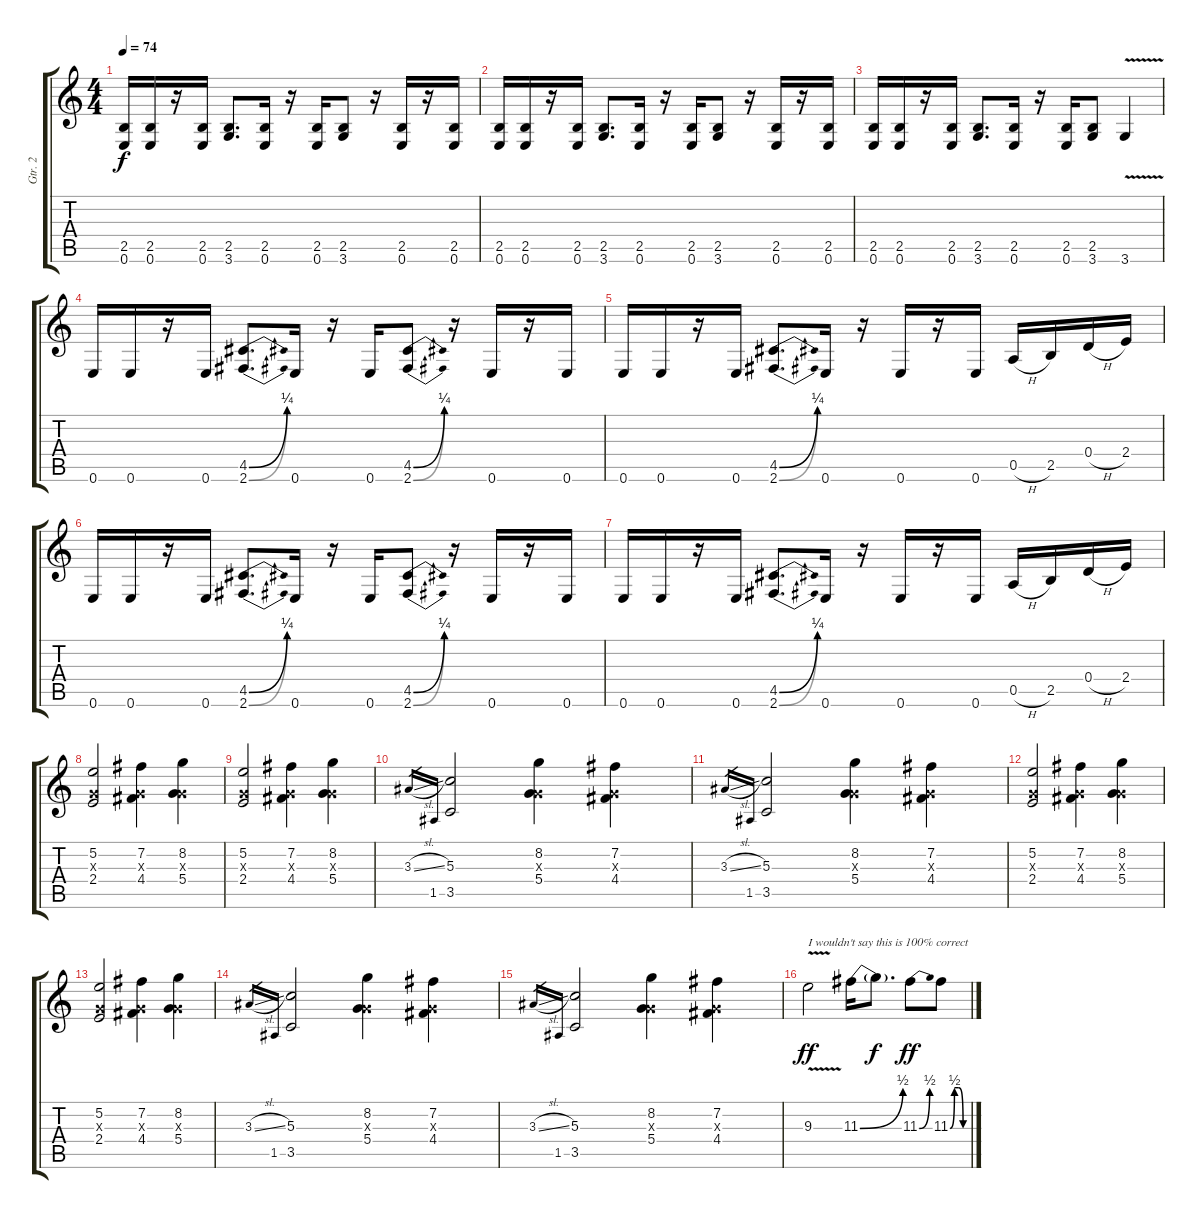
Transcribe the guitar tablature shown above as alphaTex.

\track ("Gtr. 2" "Gtr. 2") {instrument overdrivenguitar}
\staff {score tabs}
\tuning (E4 B3 G3 D3 A2 E2) {hide}
\ts (4 4)
\tempo 74
\clef g2
\ks c
(2.5 0.6).16{dy f} (2.5 0.6).16 r.16 (2.5 0.6).16 (2.5 3.6).8{d} (2.5 0.6).16 r.16 (2.5 0.6).16 (2.5 3.6).8 r.16 (2.5 0.6).16 r.16 (2.5 0.6).16 |
(2.5 0.6).16 (2.5 0.6).16 r.16 (2.5 0.6).16 (2.5 3.6).8{d} (2.5 0.6).16 r.16 (2.5 0.6).16 (2.5 3.6).8 r.16 (2.5 0.6).16 r.16 (2.5 0.6).16 |
(2.5 0.6).16 (2.5 0.6).16 r.16 (2.5 0.6).16 (2.5 3.6).8{d} (2.5 0.6).16 r.16 (2.5 0.6).16 (2.5 3.6).8 3.6{v}.4 |
0.6.16 0.6.16 r.16 0.6.16 (4.5{be (bend 0 0 60 1)} 2.6{be (bend 0 0 60 1)}).8{d} 0.6.16 r.16 0.6.16 (4.5{be (bend 0 0 60 1)} 2.6{be (bend 0 0 60 1)}).8 r.16 0.6.16 r.16 0.6.16 |
0.6.16 0.6.16 r.16 0.6.16 (4.5{be (bend 0 0 60 1)} 2.6{be (bend 0 0 60 1)}).8{d} 0.6.16 r.16 0.6.16 r.16 0.6.16 0.5{h}.16 2.5.16 0.4{h}.16 2.4.16 |
0.6.16 0.6.16 r.16 0.6.16 (4.5{be (bend 0 0 60 1)} 2.6{be (bend 0 0 60 1)}).8{d} 0.6.16 r.16 0.6.16 (4.5{be (bend 0 0 60 1)} 2.6{be (bend 0 0 60 1)}).8 r.16 0.6.16 r.16 0.6.16 |
0.6.16 0.6.16 r.16 0.6.16 (4.5{be (bend 0 0 60 1)} 2.6{be (bend 0 0 60 1)}).8{d} 0.6.16 r.16 0.6.16 r.16 0.6.16 0.5{h}.16 2.5.16 0.4{h}.16 2.4.16 |
(5.2 0.3{x} 2.4).2 (7.2 0.3{x} 4.4).4 (8.2 0.3{x} 5.4).4 |
(5.2 0.3{x} 2.4).2 (7.2 0.3{x} 4.4).4 (8.2 0.3{x} 5.4).4 |
3.3{sl}.16{gr} 1.5.16{gr} (5.3 3.5).2 (8.2 0.3{x} 5.4).4 (7.2 0.3{x} 4.4).4 |
3.3{sl}.16{gr} 1.5.16{gr} (5.3 3.5).2 (8.2 0.3{x} 5.4).4 (7.2 0.3{x} 4.4).4 |
(5.2 0.3{x} 2.4).2 (7.2 0.3{x} 4.4).4 (8.2 0.3{x} 5.4).4 |
(5.2 0.3{x} 2.4).2 (7.2 0.3{x} 4.4).4 (8.2 0.3{x} 5.4).4 |
3.3{sl}.16{gr} 1.5.16{gr} (5.3 3.5).2 (8.2 0.3{x} 5.4).4 (7.2 0.3{x} 4.4).4 |
3.3{sl}.16{gr} 1.5.16{gr} (5.3 3.5).2 (8.2 0.3{x} 5.4).4 (7.2 0.3{x} 4.4).4 |
9.3{v}.2{txt "I wouldn't say this is 100% correct" dy ff volume 16} 11.3{be (bend 0 0 60 2)}.16 11.3{t}.8{d dy f} 11.3{be (bend 0 0 60 2)}.8{dy ff} 11.3{be (custom 0 0 15 2 30 2 45 0 60 0)}.8
